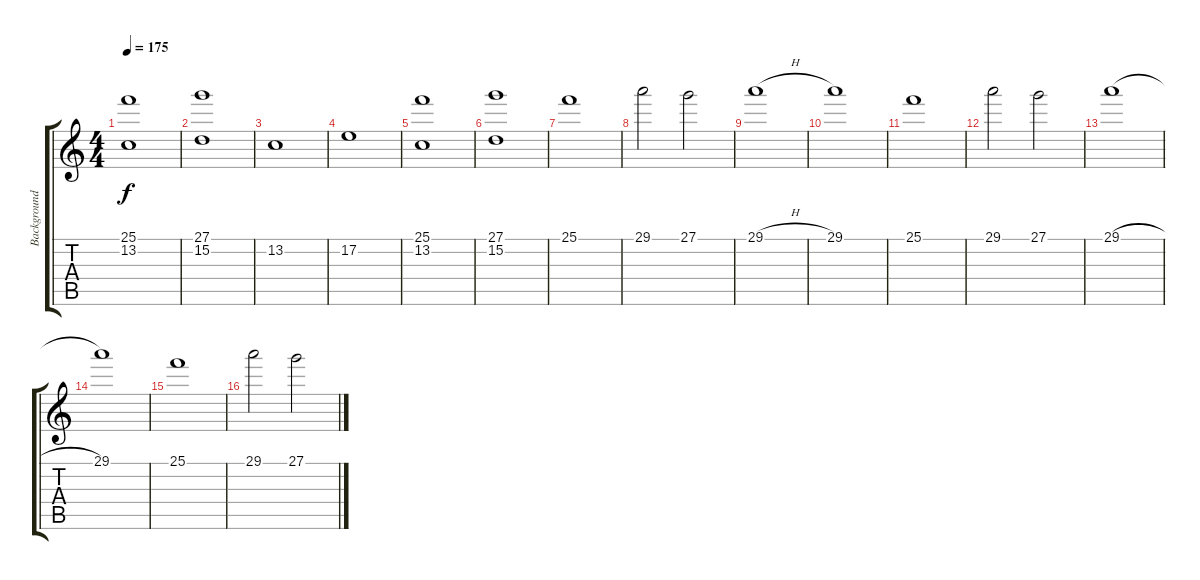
\track ("Background" "Background") {instrument stringensemble1}
\staff {score tabs}
\tuning (E4 B3 G3 D3 A2 E2) {hide}
\ts (4 4)
\tempo 175
\clef g2
\ks c
(25.1 13.2).1{dy f} |
(27.1 15.2).1 |
13.2.1 |
17.2.1 |
(25.1 13.2).1 |
(27.1 15.2).1 |
25.1.1 |
29.1.2 27.1.2 |
29.1{h}.1 |
29.1.1 |
25.1.1 |
29.1.2 27.1.2 |
29.1{h}.1 |
29.1.1 |
25.1.1 |
29.1.2 27.1.2
